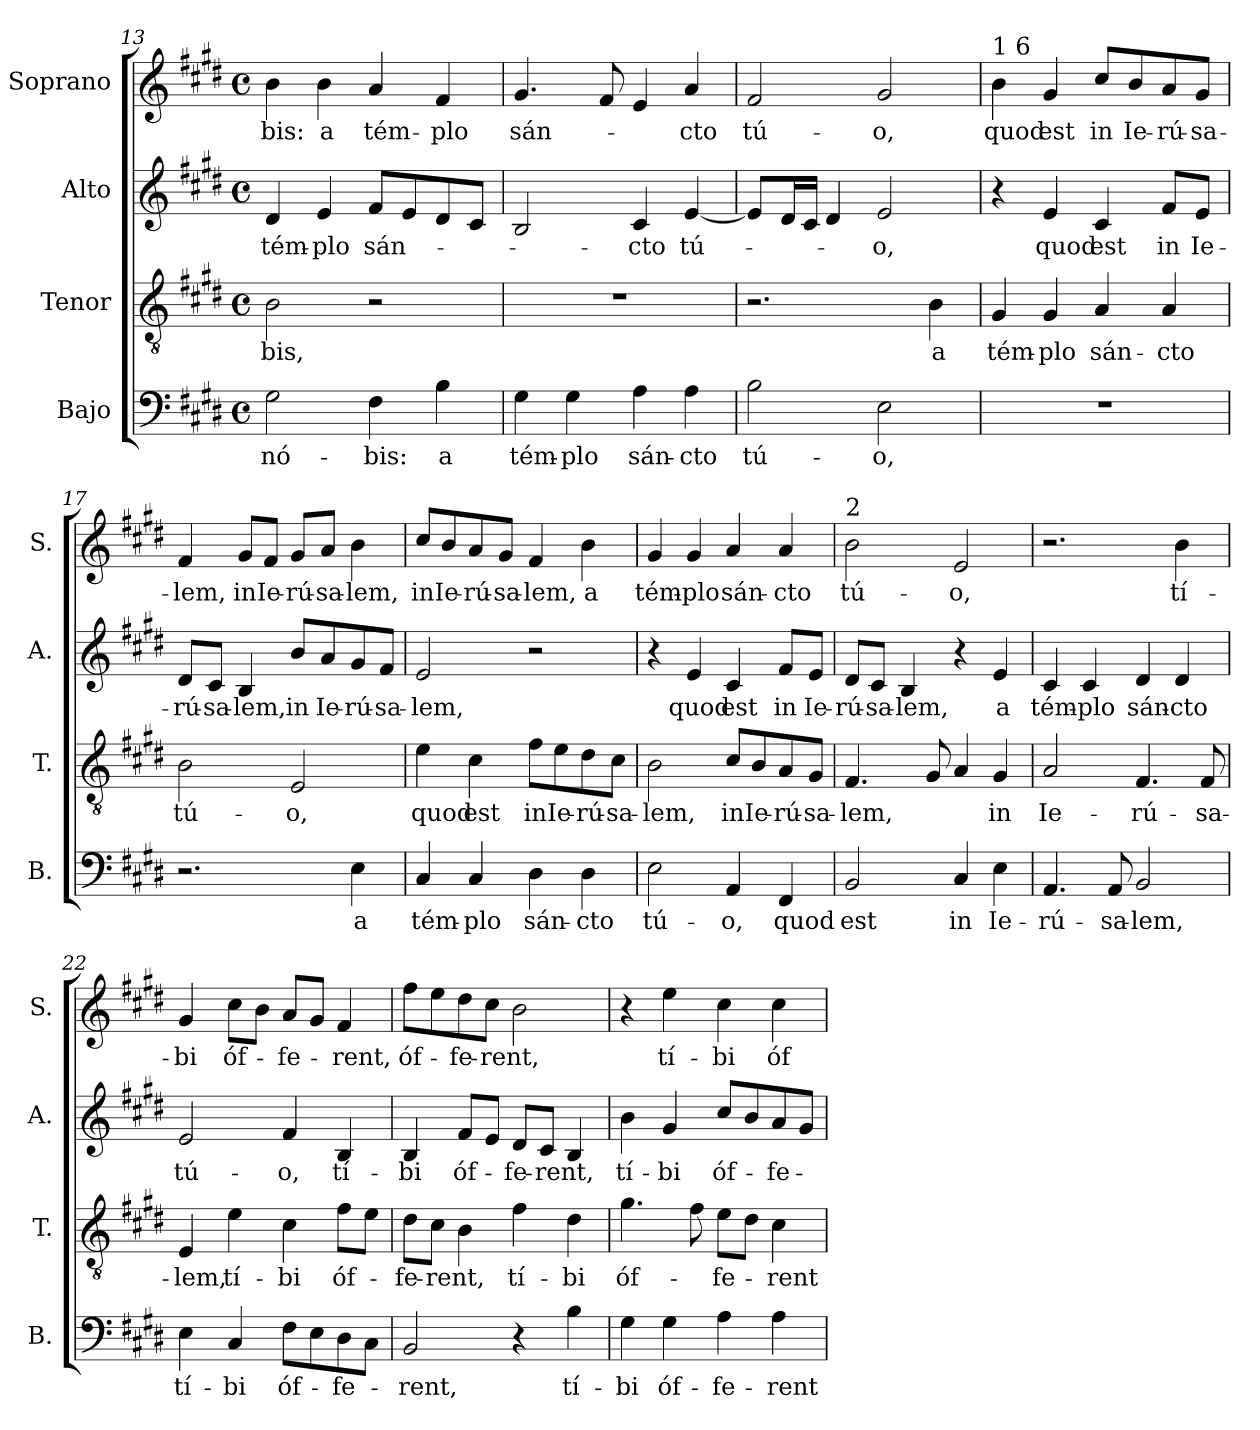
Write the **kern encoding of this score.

**kern	**text	**kern	**text	**kern	**text	**kern	**text
*part4	*part4	*part3	*part3	*part2	*part2	*part1	*part1
*staff4	*staff4	*staff3	*staff3	*staff2	*staff2	*staff1	*staff1
*I"Bajo	*	*I"Tenor	*	*I"Alto	*	*I"Soprano	*
*I'B.	*	*I'T.	*	*I'A.	*	*I'S.	*
*clefF4	*	*clefGv2	*	*clefG2	*	*clefG2	*
*k[f#c#g#d#]	*	*k[f#c#g#d#]	*	*k[f#c#g#d#]	*	*k[f#c#g#d#]	*
*E:	*	*E:	*	*E:	*	*E:	*
*M4/4	*	*M4/4	*	*M4/4	*	*M4/4	*
*met(c)	*	*met(c)	*	*met(c)	*	*met(c)	*
=13	=13	=13	=13	=13	=13	=13	=13
!	!LO:LY:b	!	!LO:LY:b	!	!LO:LY:b	!	!LO:LY:b
2G#\	nó-	2B\	-bis,	4d#/	tém-	4b\	-bis:
!	!	!	!	!	!LO:LY:b:rj	!	!LO:LY:b
.	.	.	.	4e/	-plo	4b\	a
!	!LO:LY:b	!	!	!	!LO:LY:b	!	!LO:LY:b
4F#\	-bis:	2r	.	8f#/L	sán-	4a/	tém-
.	.	.	.	8e/	.	.	.
!	!LO:LY:b	!	!	!	!	!	!LO:LY:b
4B\	a	.	.	8d#/	.	4f#/	-plo
.	.	.	.	8c#/J	.	.	.
=14	=14	=14	=14	=14	=14	=14	=14
!	!LO:LY:b	!	!	!	!	!	!LO:LY:b
4G#\	tém-	1r	.	2B/	.	4.g#/	sán-
!	!LO:LY:b:rj	!	!	!	!	!	!
4G#\	-plo	.	.	.	.	.	.
.	.	.	.	.	.	8f#/	.
!	!LO:LY:b	!	!	!	!LO:LY:b	!	!
4A\	sán-	.	.	4c#/	-cto	4e/	.
!	!LO:LY:b:rj	!	!	!	!LO:LY:b	!	!LO:LY:b
4A\	-cto	.	.	[<4e/	tú-	4a/	-cto
=15	=15	=15	=15	=15	=15	=15	=15
!	!LO:LY:b	!	!	!	!	!	!LO:LY:b
2B\	tú-	2.r	.	8e/L]	.	2f#/	tú-
.	.	.	.	16d#/L	.	.	.
.	.	.	.	16c#/JJ	.	.	.
.	.	.	.	4d#/	.	.	.
!	!LO:LY:b	!	!	!	!LO:LY:b	!	!LO:LY:b
2E\	-o,	.	.	2e/	-o,	2g#/	-o,
!	!	!	!LO:LY:b	!	!	!	!
.	.	4B\	a	.	.	.	.
!!LO:LB:g=z
=16	=16	=16	=16	=16	=16	=16	=16
!	!	!	!	!	!	!LO:TX:a:t=1 6	!
!	!	!	!LO:LY:b	!	!	!	!LO:LY:b
1r	.	4G#/	tém-	4r	.	4b\	quod
!	!	!	!LO:LY:b:rj	!	!LO:LY:b	!	!LO:LY:b
.	.	4G#/	-plo	4e/	quod	4g#/	est
!	!	!	!LO:LY:b	!	!LO:LY:b	!	!LO:LY:b
.	.	4A/	sán-	4c#/	est	8cc#/L	in
!	!	!	!	!	!	!	!LO:LY:b
.	.	.	.	.	.	8b/	Ie-
!	!	!	!LO:LY:b	!	!LO:LY:b	!	!LO:LY:b
.	.	4A/	-cto	8f#/L	in	8a/	-rú-
!	!	!	!	!	!LO:LY:b	!	!LO:LY:b:rj
.	.	.	.	8e/J	Ie-	8g#/J	-sa-
=17	=17	=17	=17	=17	=17	=17	=17
!	!	!	!LO:LY:b	!	!LO:LY:b	!	!LO:LY:b
2.r	.	2B\	tú-	8d#/L	-rú-	4f#/	-lem,
!	!	!	!	!	!LO:LY:b	!	!
.	.	.	.	8c#/J	-sa-	.	.
!	!	!	!	!	!LO:LY:b:rj	!	!LO:LY:b
.	.	.	.	4B/	-lem,	8g#/L	in
!	!	!	!	!	!	!	!LO:LY:b
.	.	.	.	.	.	8f#/J	Ie-
!	!	!	!LO:LY:b	!	!LO:LY:b	!	!LO:LY:b
.	.	2E/	-o,	8b/L	in	8g#/L	-rú-
!	!	!	!	!	!LO:LY:b	!	!LO:LY:b
.	.	.	.	8a/	Ie-	8a/J	-sa-
!	!LO:LY:b	!	!	!	!LO:LY:b	!	!LO:LY:b:rj
4E\	a	.	.	8g#/	-rú-	4b\	-lem,
!	!	!	!	!	!LO:LY:b:rj	!	!
.	.	.	.	8f#/J	-sa-	.	.
=18	=18	=18	=18	=18	=18	=18	=18
!	!LO:LY:b	!	!LO:LY:b	!	!LO:LY:b	!	!LO:LY:b
4C#/	tém-	4e\	quod	2e/	-lem,	8cc#/L	in
!	!	!	!	!	!	!	!LO:LY:b
.	.	.	.	.	.	8b/	Ie-
!	!LO:LY:b	!	!LO:LY:b	!	!	!	!LO:LY:b
4C#/	-plo	4c#\	est	.	.	8a/	-rú-
!	!	!	!	!	!	!	!LO:LY:b
.	.	.	.	.	.	8g#/J	-sa-
!	!LO:LY:b	!	!LO:LY:b	!	!	!	!LO:LY:b:rj
4D#\	sán-	8f#\L	in	2r	.	4f#/	-lem,
!	!	!	!LO:LY:b	!	!	!	!
.	.	8e\	Ie-	.	.	.	.
!	!LO:LY:b	!	!LO:LY:b	!	!	!	!LO:LY:b
4D#\	-cto	8d#\	-rú-	.	.	4b\	a
!	!	!	!LO:LY:b:rj	!	!	!	!
.	.	8c#\J	-sa-	.	.	.	.
=19	=19	=19	=19	=19	=19	=19	=19
!	!LO:LY:b	!	!LO:LY:b	!	!	!	!LO:LY:b
2E\	tú-	2B\	-lem,	4r	.	4g#/	tém-
!	!	!	!	!	!LO:LY:b	!	!LO:LY:b:rj
.	.	.	.	4e/	quod	4g#/	-plo
!	!LO:LY:b	!	!LO:LY:b	!	!LO:LY:b	!	!LO:LY:b
4AA/	-o,	8c#/L	in	4c#/	est	4a/	sán-
!	!	!	!LO:LY:b	!	!	!	!
.	.	8B/	Ie-	.	.	.	.
!	!LO:LY:b	!	!LO:LY:b	!	!LO:LY:b	!	!LO:LY:b
4FF#/	quod	8A/	-rú-	8f#/L	in	4a/	-cto
!	!	!	!LO:LY:b:rj	!	!LO:LY:b	!	!
.	.	8G#/J	-sa-	8e/J	Ie-	.	.
!!LO:LB:g=z
=20	=20	=20	=20	=20	=20	=20	=20
!	!	!	!	!	!	!LO:TX:a:t=2	!
!	!LO:LY:b	!	!LO:LY:b	!	!LO:LY:b	!	!LO:LY:b
2BB/	est	4.F#/	-lem,	8d#/L	-rú-	2b\	tú-
!	!	!	!	!	!LO:LY:b	!	!
.	.	.	.	8c#/J	-sa-	.	.
!	!	!	!	!	!LO:LY:b:rj	!	!
.	.	.	.	4B/	-lem,	.	.
.	.	8G#/	.	.	.	.	.
!	!LO:LY:b	!	!	!	!	!	!LO:LY:b
4C#/	in	4A/	.	4r	.	2e/	-o,
!	!LO:LY:b	!	!LO:LY:b	!	!LO:LY:b	!	!
4E\	Ie-	4G#/	in	4e/	a	.	.
=21	=21	=21	=21	=21	=21	=21	=21
!	!LO:LY:b	!	!LO:LY:b	!	!LO:LY:b	!	!
4.AA/	-rú-	2A/	Ie-	4c#/	tém-	2.r	.
!	!	!	!	!	!LO:LY:b	!	!
.	.	.	.	4c#/	-plo	.	.
!	!LO:LY:b	!	!	!	!	!	!
8AA/	-sa-	.	.	.	.	.	.
!	!LO:LY:b	!	!LO:LY:b	!	!LO:LY:b	!	!
2BB/	-lem,	4.F#/	-rú-	4d#/	sán-	.	.
!	!	!	!	!	!LO:LY:b	!	!LO:LY:b
.	.	.	.	4d#/	-cto	4b\	tí-
!	!	!	!LO:LY:b	!	!	!	!
.	.	8F#/	-sa-	.	.	.	.
=22	=22	=22	=22	=22	=22	=22	=22
!	!LO:LY:b	!	!LO:LY:b	!	!LO:LY:b	!	!LO:LY:b
4E\	tí-	4E/	-lem,	2e/	tú-	4g#/	-bi
!	!LO:LY:b	!	!LO:LY:b	!	!	!	!LO:LY:b
4C#/	-bi	4e\	tí-	.	.	8cc#\L	óf-
.	.	.	.	.	.	8b\J	.
!	!LO:LY:b	!	!LO:LY:b	!	!LO:LY:b	!	!LO:LY:b
8F#\L	óf-	4c#\	-bi	4f#/	-o,	8a/L	-fe-
8E\	.	.	.	.	.	8g#/J	.
!	!LO:LY:b	!	!LO:LY:b	!	!LO:LY:b	!	!LO:LY:b
8D#\	-fe-	8f#\L	óf-	4B/	tí-	4f#/	-rent,
8C#\J	.	8e\J	.	.	.	.	.
=23	=23	=23	=23	=23	=23	=23	=23
!	!LO:LY:b	!	!LO:LY:b	!	!LO:LY:b	!	!LO:LY:b
2BB/	-rent,	8d#\L	-fe-	4B/	-bi	8ff#\L	óf-
!	!	!	!LO:LY:b	!	!	!	!
.	.	8c#\J	-rent,	.	.	8ee\	.
!	!	!	!	!	!LO:LY:b	!	!LO:LY:b
.	.	4B\	.	8f#/L	óf-	8dd#\	-fe-
!	!	!	!	!	!	!	!LO:LY:b
.	.	.	.	8e/J	.	8cc#\J	-rent,
!	!	!	!LO:LY:b	!	!LO:LY:b	!	!
4r	.	4f#\	tí-	8d#/L	-fe-	2b\	.
!	!	!	!	!	!LO:LY:b	!	!
.	.	.	.	8c#/J	-rent,	.	.
!	!LO:LY:b	!	!LO:LY:b	!	!	!	!
4B\	tí-	4d#\	-bi	4B/	.	.	.
=24	=24	=24	=24	=24	=24	=24	=24
!	!LO:LY:b	!	!LO:LY:b	!	!LO:LY:b	!	!
4G#\	-bi	4.g#\	óf-	4b\	tí-	4r	.
!	!LO:LY:b	!	!	!	!LO:LY:b	!	!LO:LY:b
4G#\	óf-	.	.	4g#/	-bi	4ee\	tí-
.	.	8f#\	.	.	.	.	.
!	!LO:LY:b:rj	!	!LO:LY:b	!	!LO:LY:b	!	!LO:LY:b
4A\	-fe-	8e\L	-fe-	8cc#/L	óf-	4cc#\	-bi
.	.	8d#\J	.	8b/	.	.	.
!	!LO:LY:b	!	!LO:LY:b	!	!LO:LY:b	!	!LO:LY:b
4A\	-rent	4c#\	-rent	8a/	-fe-	4cc#\	óf-
.	.	.	.	8g#/J	.	.	.
=	=	=	=	=	=	=	=
*-	*-	*-	*-	*-	*-	*-	*-
